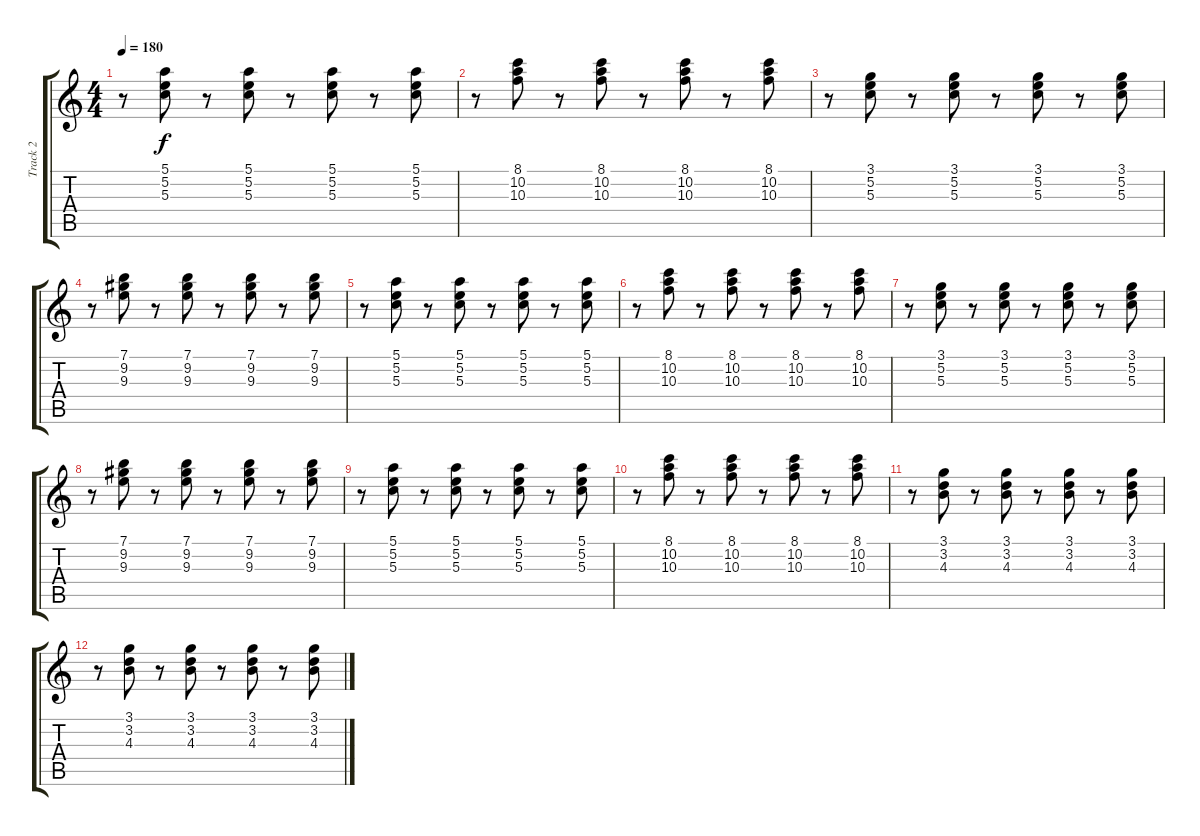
\track ("Track 2" "Track 2") {instrument electricguitarclean}
\staff {score tabs}
\tuning (E4 B3 G3 D3 A2 E2) {hide}
\ts (4 4)
\tempo 180
\clef g2
\ks c
r.8{dy f} (5.1 5.2 5.3).8 r.8 (5.1 5.2 5.3).8 r.8 (5.1 5.2 5.3).8 r.8 (5.1 5.2 5.3).8 |
r.8 (8.1 10.2 10.3).8 r.8 (8.1 10.2 10.3).8 r.8 (8.1 10.2 10.3).8 r.8 (8.1 10.2 10.3).8 |
r.8 (3.1 5.2 5.3).8 r.8 (3.1 5.2 5.3).8 r.8 (3.1 5.2 5.3).8 r.8 (3.1 5.2 5.3).8 |
r.8 (7.1 9.2 9.3).8 r.8 (7.1 9.2 9.3).8 r.8 (7.1 9.2 9.3).8 r.8 (7.1 9.2 9.3).8 |
r.8 (5.1 5.2 5.3).8 r.8 (5.1 5.2 5.3).8 r.8 (5.1 5.2 5.3).8 r.8 (5.1 5.2 5.3).8 |
r.8 (8.1 10.2 10.3).8 r.8 (8.1 10.2 10.3).8 r.8 (8.1 10.2 10.3).8 r.8 (8.1 10.2 10.3).8 |
r.8 (3.1 5.2 5.3).8 r.8 (3.1 5.2 5.3).8 r.8 (3.1 5.2 5.3).8 r.8 (3.1 5.2 5.3).8 |
r.8 (7.1 9.2 9.3).8 r.8 (7.1 9.2 9.3).8 r.8 (7.1 9.2 9.3).8 r.8 (7.1 9.2 9.3).8 |
r.8 (5.1 5.2 5.3).8 r.8 (5.1 5.2 5.3).8 r.8 (5.1 5.2 5.3).8 r.8 (5.1 5.2 5.3).8 |
r.8 (8.1 10.2 10.3).8 r.8 (8.1 10.2 10.3).8 r.8 (8.1 10.2 10.3).8 r.8 (8.1 10.2 10.3).8 |
r.8 (3.1 3.2 4.3).8 r.8 (3.1 3.2 4.3).8 r.8 (3.1 3.2 4.3).8 r.8 (3.1 3.2 4.3).8 |
r.8 (3.1 3.2 4.3).8 r.8 (3.1 3.2 4.3).8 r.8 (3.1 3.2 4.3).8 r.8 (3.1 3.2 4.3).8
